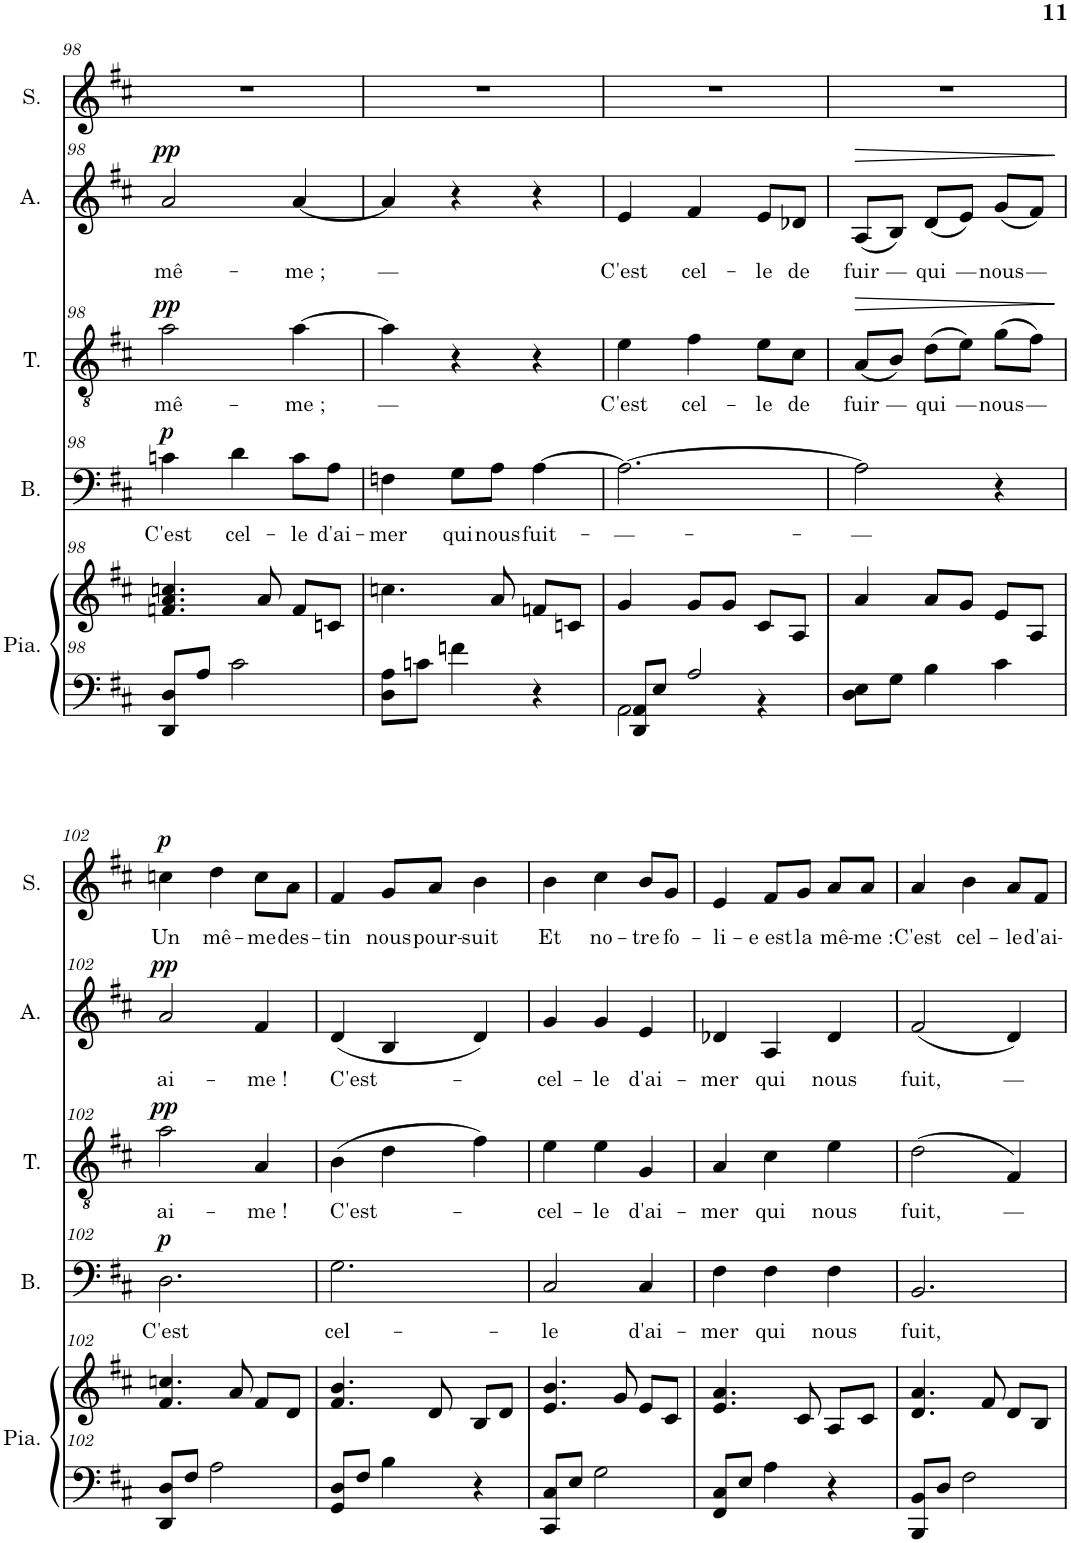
**kern	**kern	**kern	**text	**dynam	**kern	**text	**dynam	**kern	**text	**dynam	**kern	**text	**dynam
*part5	*part5	*part4	*part4	*part4	*part3	*part3	*part3	*part2	*part2	*part2	*part1	*part1	*part1
*staff6	*staff5	*staff4	*staff4	*staff4	*staff3	*staff3	*staff3	*staff2	*staff2	*staff2	*staff1	*staff1	*staff1
*I"Piano	*	*I"Basse	*	*	*I"Ténor	*	*	*I"Alto	*	*	*I"Soprano	*	*
*I'Pia.	*	*I'B.	*	*	*I'T.	*	*	*I'A.	*	*	*I'S.	*	*
!!LO:PB:g=z
*clefF4	*clefG2	*clefF4	*	*	*clefGv2	*	*	*clefG2	*	*	*clefG2	*	*
*k[f#c#]	*k[f#c#]	*k[f#c#]	*	*	*k[f#c#]	*	*	*k[f#c#]	*	*	*k[f#c#]	*	*
*M3/4	*M3/4	*M3/4	*	*	*M3/4	*	*	*M3/4	*	*	*M3/4	*	*
=98	=98	=98	=98	=98	=98	=98	=98	=98	=98	=98	=98	=98	=98
!	!	!	!LO:LY:b	!LO:DY:a	!	!LO:LY:b	!LO:DY:a	!	!LO:LY:b	!LO:DY:a	!	!	!
8DD/ 8D/L	4.fn/ 4.a/ 4.ccn/	4cn\	C'est	p	2a\	mê-	pp	2a/	mê-	pp	2.r	.	.
8A/J	.	.	.	.	.	.	.	.	.	.	.	.	.
!	!	!	!LO:LY:b	!	!	!	!	!	!	!	!	!	!
2c#\	.	4d\	cel-	.	.	.	.	.	.	.	.	.	.
.	8a/	.	.	.	.	.	.	.	.	.	.	.	.
!	!	!	!LO:LY:b	!	!	!LO:LY:b	!	!	!LO:LY:b	!	!	!	!
.	8f/L	8c\L	-le	.	[4a\	-me ;	.	[4a/	-me ;	.	.	.	.
!	!	!	!LO:LY:b	!	!	!	!	!	!	!	!	!	!
.	8cn/J	8A\J	d'ai-	.	.	.	.	.	.	.	.	.	.
=99	=99	=99	=99	=99	=99	=99	=99	=99	=99	=99	=99	=99	=99
!	!	!	!LO:LY:b	!	!	!LO:LY:b	!	!	!LO:LY:b	!	!	!	!
8D\ 8A\L	4.ccn\	4Fn\	-mer	.	4a\]	—	.	4a/]	—	.	2.r	.	.
8cn\J	.	.	.	.	.	.	.	.	.	.	.	.	.
!	!	!	!LO:LY:b	!	!	!	!	!	!	!	!	!	!
4fn\	.	8G\L	qui	.	4r	.	.	4r	.	.	.	.	.
!	!	!	!LO:LY:b	!	!	!	!	!	!	!	!	!	!
.	8a/	8A\J	nous	.	.	.	.	.	.	.	.	.	.
!	!	!	!LO:LY:b	!	!	!	!	!	!	!	!	!	!
4r	8fn/L	[4A\	fuit-	.	4r	.	.	4r	.	.	.	.	.
.	8cn/J	.	.	.	.	.	.	.	.	.	.	.	.
=100	=100	=100	=100	=100	=100	=100	=100	=100	=100	=100	=100	=100	=100
*^	*	*	*	*	*	*	*	*	*	*	*	*	*
!	!	!	!	!LO:LY:b	!	!	!LO:LY:b	!	!	!LO:LY:b	!	!	!	!
8DD/ 8AA/L	2AA\	4g/	2.A\_	-—-	.	4e\	C'est	.	4e/	C'est	.	2.r	.	.
8E/J	.	.	.	.	.	.	.	.	.	.	.	.	.	.
!	!	!	!	!	!	!	!LO:LY:b	!	!	!LO:LY:b	!	!	!	!
2A/	.	8g/L	.	.	.	4f#\	cel-	.	4f#/	cel-	.	.	.	.
.	.	8g/J	.	.	.	.	.	.	.	.	.	.	.	.
!	!	!	!	!	!	!	!LO:LY:b	!	!	!LO:LY:b	!	!	!	!
.	4r	8c#/L	.	.	.	8e\L	-le	.	8e/L	-le	.	.	.	.
!	!	!	!	!	!	!	!LO:LY:b	!	!	!LO:LY:b	!	!	!	!
.	.	8A/J	.	.	.	8c#\J	de	.	8d-X/J	de	.	.	.	.
*v	*v	*	*	*	*	*	*	*	*	*	*	*	*	*
=101	=101	=101	=101	=101	=101	=101	=101	=101	=101	=101	=101	=101	=101
!	!	!	!LO:LY:b	!	!	!LO:LY:b	!LO:HP:b	!	!LO:LY:b	!LO:HP:b	!	!	!
8D\ 8E\L	4a/	2A\]	-—	.	(8A/L	fuir	>	(8A/L	fuir	>	2.r	.	.
!	!	!	!	!	!	!LO:LY:b	!	!	!LO:LY:b	!	!	!	!
8G\J	.	.	.	.	8B/J)	—	.	8B/J)	—	.	.	.	.
!	!	!	!	!	!	!LO:LY:b	!	!	!LO:LY:b	!	!	!	!
4B\	8a/L	.	.	.	(8d\L	qui	.	(8d/L	qui	.	.	.	.
!	!	!	!	!	!	!LO:LY:b	!	!	!LO:LY:b	!	!	!	!
.	8g/J	.	.	.	8e\J)	—	.	8e/J)	—	.	.	.	.
!	!	!	!	!	!	!LO:LY:b	!	!	!LO:LY:b	!	!	!	!
4c#\	8e/L	4r	.	.	(8g\L	nous	.	(8g/L	nous	.	.	.	.
!	!	!	!	!	!	!LO:LY:b	!	!	!LO:LY:b	!	!	!	!
.	8A/J	.	.	.	8f#\J)	—	.	8f#/J)	—	.	.	.	.
.	.	.	.	.	.	.	]	.	.	]	.	.	.
!!LO:LB:g=z
=102	=102	=102	=102	=102	=102	=102	=102	=102	=102	=102	=102	=102	=102
!	!	!	!LO:LY:b	!LO:DY:a	!	!LO:LY:b	!LO:DY:a	!	!LO:LY:b	!LO:DY:a	!	!LO:LY:b	!LO:DY:a
8DD/ 8D/L	4.f#/ 4.ccn/	2.D\	C'est	p	2a\	ai-	pp	2a/	ai-	pp	4ccn\	Un	p
8F#/J	.	.	.	.	.	.	.	.	.	.	.	.	.
!	!	!	!	!	!	!	!	!	!	!	!	!LO:LY:b	!
2A\	.	.	.	.	.	.	.	.	.	.	4dd\	mê-	.
.	8a/	.	.	.	.	.	.	.	.	.	.	.	.
!	!	!	!	!	!	!LO:LY:b	!	!	!LO:LY:b	!	!	!LO:LY:b	!
.	8f#/L	.	.	.	4A/	-me !	.	4f#/	-me !	.	8cc\L	-me	.
!	!	!	!	!	!	!	!	!	!	!	!	!LO:LY:b	!
.	8d/J	.	.	.	.	.	.	.	.	.	8a\J	des-	.
=103	=103	=103	=103	=103	=103	=103	=103	=103	=103	=103	=103	=103	=103
!	!	!	!LO:LY:b	!	!	!LO:LY:b	!	!	!LO:LY:b	!	!	!LO:LY:b	!
8GG/ 8D/L	4.f#/ 4.b/	2.G\	cel-	.	(4B\	C'est-	.	(4d/	C'est-	.	4f#/	-tin	.
8F#/J	.	.	.	.	.	.	.	.	.	.	.	.	.
!	!	!	!	!	!	!	!	!	!	!	!	!LO:LY:b	!
4B\	.	.	.	.	4d\	.	.	4B/	.	.	8g/L	nous	.
!	!	!	!	!	!	!	!	!	!	!	!	!LO:LY:b	!
.	8d/	.	.	.	.	.	.	.	.	.	8a/J	pour-	.
!	!	!	!	!	!	!	!	!	!	!	!	!LO:LY:b	!
4r	8B/L	.	.	.	4f#\)	.	.	4d/)	.	.	4b\	-suit	.
.	8d/J	.	.	.	.	.	.	.	.	.	.	.	.
=104	=104	=104	=104	=104	=104	=104	=104	=104	=104	=104	=104	=104	=104
!	!	!	!LO:LY:b	!	!	!LO:LY:b	!	!	!LO:LY:b	!	!	!LO:LY:b	!
8CC#/ 8C#/L	4.e/ 4.b/	2C#/	-le	.	4e\	-cel-	.	4g/	-cel-	.	4b\	Et	.
8E/J	.	.	.	.	.	.	.	.	.	.	.	.	.
!	!	!	!	!	!	!LO:LY:b	!	!	!LO:LY:b	!	!	!LO:LY:b	!
2G\	.	.	.	.	4e\	-le	.	4g/	-le	.	4cc#\	no-	.
.	8g/	.	.	.	.	.	.	.	.	.	.	.	.
!	!	!	!LO:LY:b	!	!	!LO:LY:b	!	!	!LO:LY:b	!	!	!LO:LY:b	!
.	8e/L	4C#/	d'ai-	.	4G/	d'ai-	.	4e/	d'ai-	.	8b/L	-tre	.
!	!	!	!	!	!	!	!	!	!	!	!	!LO:LY:b	!
.	8c#/J	.	.	.	.	.	.	.	.	.	8g/J	fo-	.
=105	=105	=105	=105	=105	=105	=105	=105	=105	=105	=105	=105	=105	=105
!	!	!	!LO:LY:b	!	!	!LO:LY:b	!	!	!LO:LY:b	!	!	!LO:LY:b	!
8FF#/ 8C#/L	4.e/ 4.a/	4F#\	-mer	.	4A/	-mer	.	4d-X/	-mer	.	4e/	-li-	.
8E/J	.	.	.	.	.	.	.	.	.	.	.	.	.
!	!	!	!LO:LY:b	!	!	!LO:LY:b	!	!	!LO:LY:b	!	!	!LO:LY:b	!
4A\	.	4F#\	qui	.	4c#\	qui	.	4A/	qui	.	8f#/L	-e est	.
!	!	!	!	!	!	!	!	!	!	!	!	!LO:LY:b	!
.	8c#/	.	.	.	.	.	.	.	.	.	8g/J	la	.
!	!	!	!LO:LY:b	!	!	!LO:LY:b	!	!	!LO:LY:b	!	!	!LO:LY:b	!
4r	8A/L	4F#\	nous	.	4e\	nous	.	4d-/	nous	.	8a/L	mê-	.
!	!	!	!	!	!	!	!	!	!	!	!	!LO:LY:b	!
.	8c#/J	.	.	.	.	.	.	.	.	.	8a/J	-me :	.
=106	=106	=106	=106	=106	=106	=106	=106	=106	=106	=106	=106	=106	=106
!	!	!	!LO:LY:b	!	!	!LO:LY:b	!	!	!LO:LY:b	!	!	!LO:LY:b	!
8BBB/ 8BB/L	4.d/ 4.a/	2.BB/	fuit,	.	(2d\	fuit,	.	(2f#/	fuit,	.	4a/	C'est	.
8D/J	.	.	.	.	.	.	.	.	.	.	.	.	.
!	!	!	!	!	!	!	!	!	!	!	!	!LO:LY:b	!
2F#\	.	.	.	.	.	.	.	.	.	.	4b\	cel-	.
.	8f#/	.	.	.	.	.	.	.	.	.	.	.	.
!	!	!	!	!	!	!LO:LY:b	!	!	!LO:LY:b	!	!	!LO:LY:b	!
.	8d/L	.	.	.	4F#/)	—	.	4d/)	—	.	8a/L	-le	.
!	!	!	!	!	!	!	!	!	!	!	!	!LO:LY:b	!
.	8B/J	.	.	.	.	.	.	.	.	.	8f#/J	d'ai-	.
=	=	=	=	=	=	=	=	=	=	=	=	=	=
*-	*-	*-	*-	*-	*-	*-	*-	*-	*-	*-	*-	*-	*-
